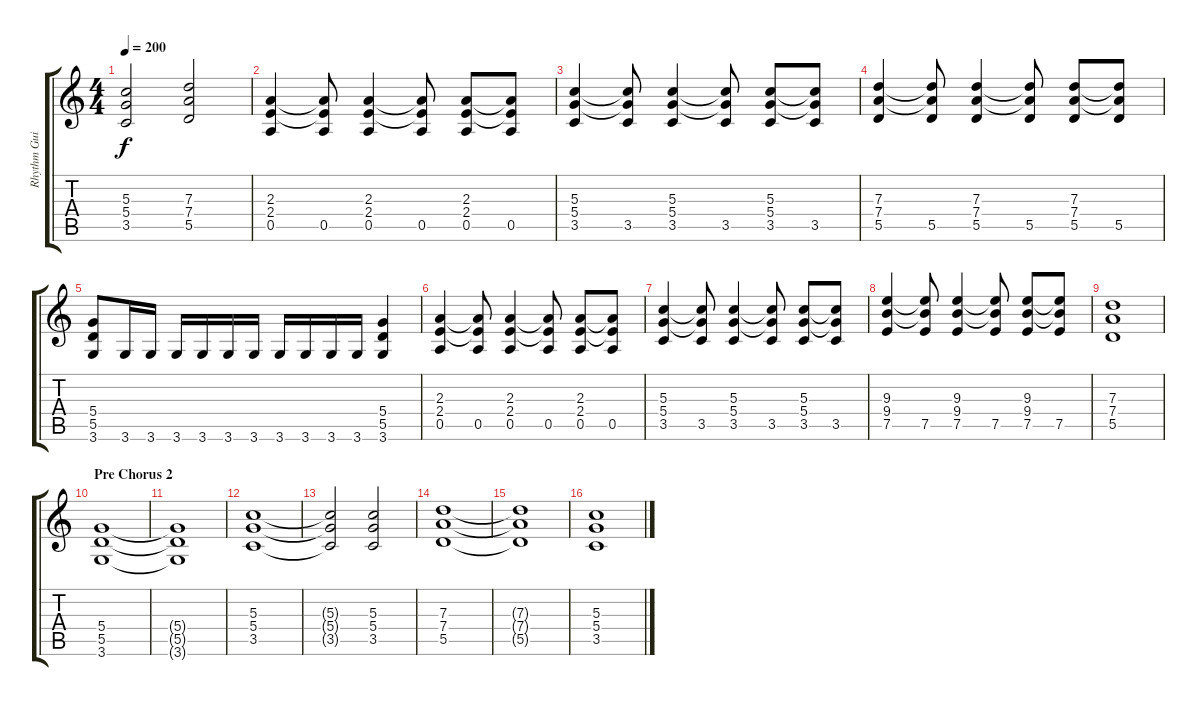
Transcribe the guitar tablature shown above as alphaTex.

\track ("Rhythm Guitar 1" "Rhythm Gui") {instrument distortionguitar}
\staff {score tabs}
\tuning (E4 B3 G3 D3 A2 E2) {hide}
\ts (4 4)
\tempo 200
\clef g2
\ks c
(5.3 5.4 3.5).2{dy f} (7.3 7.4 5.5).2 |
(2.3 2.4 0.5).4 (2.3{t} 2.4{t} 0.5).8 (2.3 2.4 0.5).4 (2.3{t} 2.4{t} 0.5).8 (2.3 2.4 0.5).8 (2.3{t} 2.4{t} 0.5).8 |
(5.3 5.4 3.5).4 (5.3{t} 5.4{t} 3.5).8 (5.3 5.4 3.5).4 (5.3{t} 5.4{t} 3.5).8 (5.3 5.4 3.5).8 (5.3{t} 5.4{t} 3.5).8 |
(7.3 7.4 5.5).4 (7.3{t} 7.4{t} 5.5).8 (7.3 7.4 5.5).4 (7.3{t} 7.4{t} 5.5).8 (7.3 7.4 5.5).8 (7.3{t} 7.4{t} 5.5).8 |
(5.4 5.5 3.6).8 3.6.16 3.6.16 3.6.16 3.6.16 3.6.16 3.6.16 3.6.16 3.6.16 3.6.16 3.6.16 (5.4 5.5 3.6).4 |
(2.3 2.4 0.5).4 (2.3{t} 2.4{t} 0.5).8 (2.3 2.4 0.5).4 (2.3{t} 2.4{t} 0.5).8 (2.3 2.4 0.5).8 (2.3{t} 2.4{t} 0.5).8 |
(5.3 5.4 3.5).4 (5.3{t} 5.4{t} 3.5).8 (5.3 5.4 3.5).4 (5.3{t} 5.4{t} 3.5).8 (5.3 5.4 3.5).8 (5.3{t} 5.4{t} 3.5).8 |
(9.3 9.4 7.5).4 (9.3{t} 9.4{t} 7.5).8 (9.3 9.4 7.5).4 (9.3{t} 9.4{t} 7.5).8 (9.3 9.4 7.5).8 (9.3{t} 9.4{t} 7.5).8 |
(7.3 7.4 5.5).1 |
\section ("" "Pre Chorus 2")
(5.4 5.5 3.6).1 |
(5.4{t} 5.5{t} 3.6{t}).1 |
(5.3 5.4 3.5).1 |
(5.3{t} 5.4{t} 3.5{t}).2 (5.3 5.4 3.5).2 |
(7.3 7.4 5.5).1 |
(7.3{t} 7.4{t} 5.5{t}).1 |
(5.3 5.4 3.5).1
